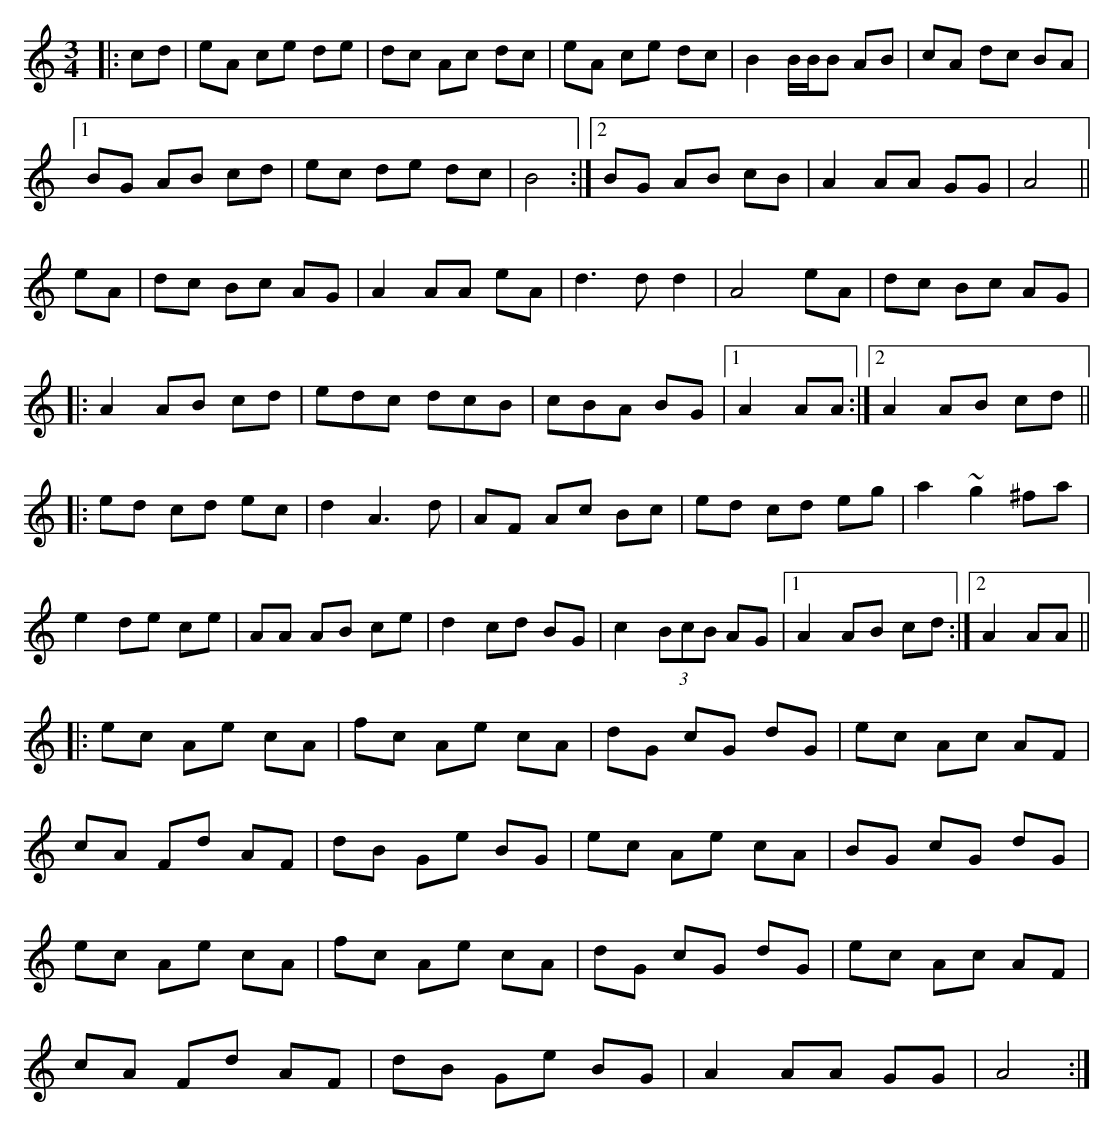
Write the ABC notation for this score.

X:1
M:3/4
K:C
|:cd|eA ce de|dc Ac dc|eA ce dc|B2 B/B/B AB|cA dc BA|
[1 BG AB cd|ec de dc|B4:|2 BG AB cB|A2 AA GG|A4||
eA|dc Bc AG|A2 AA eA|d3dd2|A4eA|dc Bc AG|
|:A2 AB cd|edc dcB|cBA BG|1 A2AA:|2 A2AB cd||
|:ed cd ec|d2A3d|AF Ac Bc|ed cd eg|a2 ~g2 ^fa|
e2 de ce|AA AB ce|d2 cd BG|c2 (3BcB AG|1 A2 AB cd:|2 A2 AA||
|:ec Ae cA|fc Ae cA|dG cG dG|ec Ac AF|
cA Fd AF|dB Ge BG|ec Ae cA|BG cG dG|
ec Ae cA|fc Ae cA|dG cG dG|ec Ac AF|
cA Fd AF|dB Ge BG|A2AA GG|A4:|
